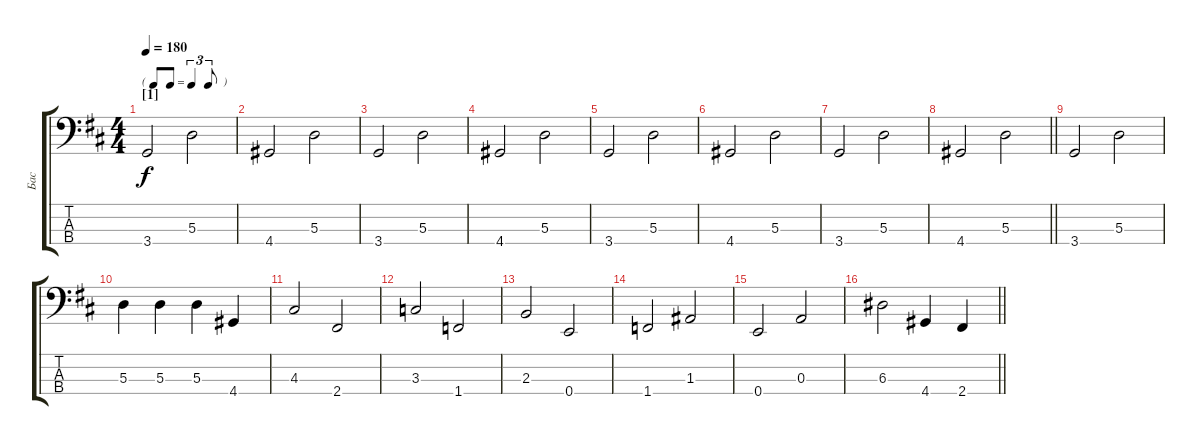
\track ("Бас" "Бас") {instrument acousticbass}
\staff {score tabs}
\tuning (G2 D2 A1 E1) {hide}
\ts (4 4)
\tf triplet8th
\section ("" "[1]")
\tempo 180
\clef f4
\ks d
3.4.2{dy f} 5.3.2 |
4.4.2 5.3.2 |
3.4.2 5.3.2 |
4.4.2 5.3.2 |
3.4.2 5.3.2 |
4.4.2 5.3.2 |
3.4.2 5.3.2 |
\barLineRight lightlight
4.4.2 5.3.2 |
3.4.2 5.3.2 |
5.3.4 5.3.4 5.3.4 4.4.4 |
4.3.2 2.4.2 |
3.3.2 1.4.2 |
2.3.2 0.4.2 |
1.4.2 1.3.2 |
0.4.2 0.3.2 |
\barLineRight lightlight
6.3.2 4.4.4 2.4.4
